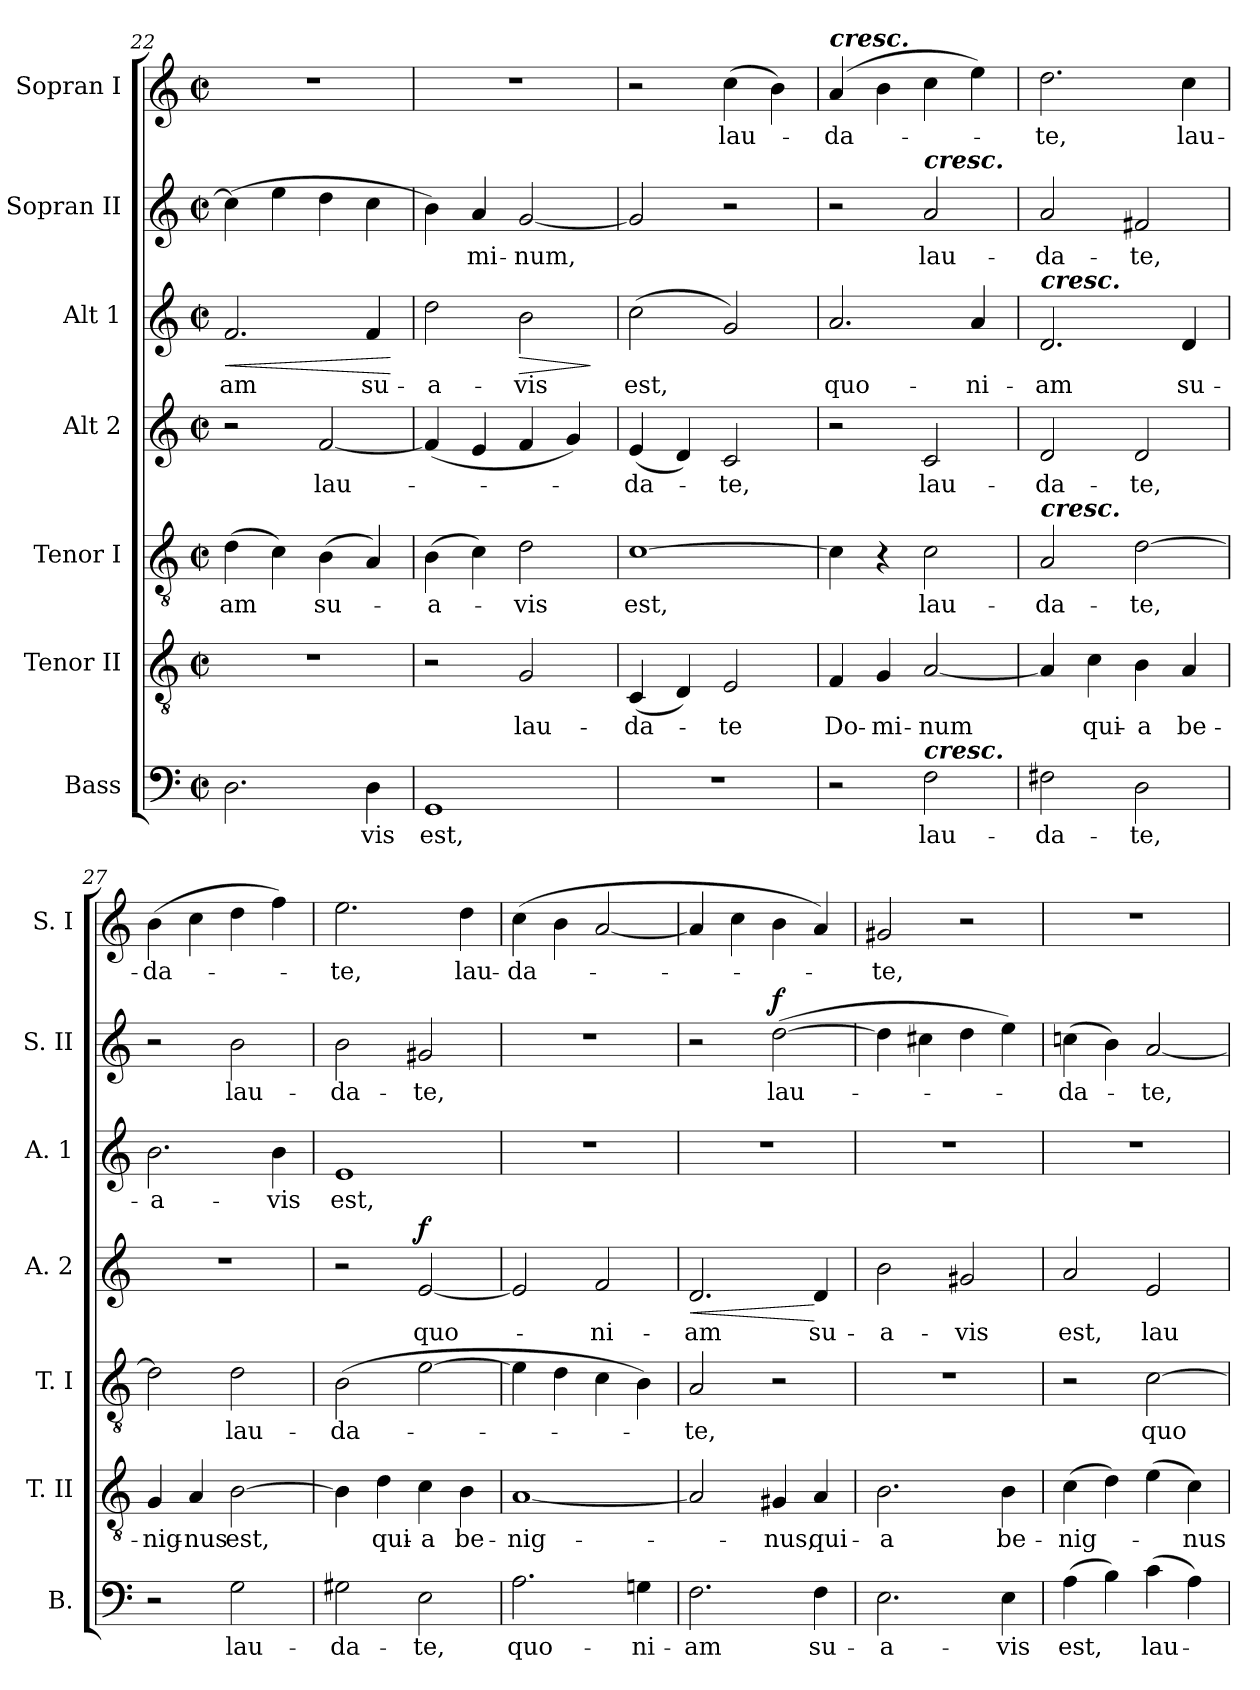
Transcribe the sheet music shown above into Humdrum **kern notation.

**kern	**text	**kern	**text	**kern	**text	**kern	**text	**dynam	**kern	**text	**dynam	**kern	**text	**dynam	**kern	**text
*part7	*part7	*part6	*part6	*part5	*part5	*part4	*part4	*part4	*part3	*part3	*part3	*part2	*part2	*part2	*part1	*part1
*staff7	*staff7	*staff6	*staff6	*staff5	*staff5	*staff4	*staff4	*staff4	*staff3	*staff3	*staff3	*staff2	*staff2	*staff2	*staff1	*staff1
*I"Bass	*	*I"Tenor II	*	*I"Tenor I	*	*I"Alt 2	*	*	*I"Alt 1	*	*	*I"Sopran II	*	*	*I"Sopran I	*
*I'B.	*	*I'T. II	*	*I'T. I	*	*I'A. 2	*	*	*I'A. 1	*	*	*I'S. II	*	*	*I'S. I	*
*clefF4	*	*clefGv2	*	*clefGv2	*	*clefG2	*	*	*clefG2	*	*	*clefG2	*	*	*clefG2	*
*k[]	*	*k[]	*	*k[]	*	*k[]	*	*	*k[]	*	*	*k[]	*	*	*k[]	*
*C:	*	*C:	*	*C:	*	*C:	*	*	*C:	*	*	*C:	*	*	*C:	*
*M2/2	*	*M2/2	*	*M2/2	*	*M2/2	*	*	*M2/2	*	*	*M2/2	*	*	*M2/2	*
*met(c|)	*	*met(c|)	*	*met(c|)	*	*met(c|)	*	*	*met(c|)	*	*	*met(c|)	*	*	*met(c|)	*
=22	=22	=22	=22	=22	=22	=22	=22	=22	=22	=22	=22	=22	=22	=22	=22	=22
!	!	!	!	!	!LO:LY:b	!	!	!	!	!LO:LY:b	!LO:HP:b	!	!	!	!	!
2.D\	.	1r	.	(>4d\	-am	2r	.	.	2.f/	-am	<	(>4cc\]	.	.	1r	.
.	.	.	.	4c\)	.	.	.	.	.	.	.	4ee\	.	.	.	.
!	!	!	!	!	!LO:LY:b	!	!LO:LY:b	!	!	!	!	!	!	!	!	!
.	.	.	.	(>4B\	su-	[2f/	lau-	.	.	.	.	4dd\	.	.	.	.
!	!LO:LY:b	!	!	!	!	!	!	!	!	!LO:LY:b	!	!	!	!	!	!
4D\	-vis	.	.	4A/)	.	.	.	.	4f/	su-	.	4cc\	.	.	.	.
.	.	.	.	.	.	.	.	.	.	.	[	.	.	.	.	.
=23	=23	=23	=23	=23	=23	=23	=23	=23	=23	=23	=23	=23	=23	=23	=23	=23
!	!LO:LY:b	!	!	!	!LO:LY:b	!	!	!	!	!LO:LY:b	!	!	!	!	!	!
1GG	est,	2r	.	(>4B\	-a-	(<4f/]	.	.	2dd\	-a-	.	4b\)	.	.	1r	.
!	!	!	!	!	!	!	!	!	!	!	!	!	!LO:LY:b	!	!	!
.	.	.	.	4c\)	.	4e/	.	.	.	.	.	4a/	-mi-	.	.	.
!	!	!	!LO:LY:b	!	!LO:LY:b	!	!	!	!	!LO:LY:b	!LO:HP:b	!	!LO:LY:b	!	!	!
.	.	2G/	lau-	2d\	-vis	4f/	.	.	2b\	-vis	>	[2g/	-num,	.	.	.
.	.	.	.	.	.	4g/)	.	.	.	.	.	.	.	.	.	.
.	.	.	.	.	.	.	.	.	.	.	]	.	.	.	.	.
=24	=24	=24	=24	=24	=24	=24	=24	=24	=24	=24	=24	=24	=24	=24	=24	=24
!	!	!	!LO:LY:b	!	!LO:LY:b	!	!LO:LY:b	!	!	!LO:LY:b	!	!	!	!	!	!
1r	.	(<4C/	-da-	[1c	est,	(<4e/	-da-	.	(>2cc\	est,	.	2g/]	.	.	2r	.
.	.	4D/)	.	.	.	4d/)	.	.	.	.	.	.	.	.	.	.
!	!	!	!LO:LY:b	!	!	!	!LO:LY:b	!	!	!	!	!	!	!	!	!LO:LY:b
.	.	2E/	-te	.	.	2c/	-te,	.	2g/)	.	.	2r	.	.	(>4cc\	lau-
.	.	.	.	.	.	.	.	.	.	.	.	.	.	.	4b\)	.
!!LO:PB:g=z
=25	=25	=25	=25	=25	=25	=25	=25	=25	=25	=25	=25	=25	=25	=25	=25	=25
!	!	!	!	!	!	!	!	!	!	!	!	!	!	!	!LO:TX:a:Bi:t=cresc.	!
!	!	!	!LO:LY:b	!	!	!	!	!	!	!LO:LY:b	!	!	!	!	!	!LO:LY:b
2r	.	4F/	Do-	4c\]	.	2r	.	.	2.a/	quo-	.	2r	.	.	(4a/	-da-
!	!	!	!LO:LY:b	!	!	!	!	!	!	!	!	!	!	!	!	!
.	.	4G/	-mi-	4r	.	.	.	.	.	.	.	.	.	.	4b\	.
!	!	!	!	!	!	!	!	!	!	!	!	!LO:TX:a:Bi:t=cresc.	!	!	!	!
!LO:TX:a:Bi:t=cresc.	!	!	!	!	!	!	!	!	!	!	!	!	!	!	!	!
!	!LO:LY:b	!	!LO:LY:b	!	!LO:LY:b	!	!LO:LY:b	!	!	!	!	!	!LO:LY:b	!	!	!
2F\	lau-	[2A/	-num	2c\	lau-	2c/	lau-	.	.	.	.	2a/	lau-	.	4cc\	.
!	!	!	!	!	!	!	!	!	!	!LO:LY:b	!	!	!	!	!	!
.	.	.	.	.	.	.	.	.	4a/	-ni-	.	.	.	.	4ee\)	.
=26	=26	=26	=26	=26	=26	=26	=26	=26	=26	=26	=26	=26	=26	=26	=26	=26
!	!	!	!	!	!	!	!	!	!LO:TX:a:Bi:t=cresc.	!	!	!	!	!	!	!
!	!	!	!	!LO:TX:a:Bi:t=cresc.	!	!	!	!	!	!	!	!	!	!	!	!
!	!LO:LY:b	!	!	!	!LO:LY:b	!	!LO:LY:b	!	!	!LO:LY:b	!	!	!LO:LY:b	!	!	!LO:LY:b
2F#X\	-da-	4A/]	.	2A/	-da-	2d/	-da-	.	2.d/	-am	.	2a/	-da-	.	2.dd\	-te,
!	!	!	!LO:LY:b	!	!	!	!	!	!	!	!	!	!	!	!	!
.	.	4c\	qui-	.	.	.	.	.	.	.	.	.	.	.	.	.
!	!LO:LY:b	!	!LO:LY:b	!	!LO:LY:b	!	!LO:LY:b	!	!	!	!	!	!LO:LY:b	!	!	!
2D\	-te,	4B\	-a	[2d\	-te,	2d/	-te,	.	.	.	.	2f#X/	-te,	.	.	.
!	!	!	!LO:LY:b	!	!	!	!	!	!	!LO:LY:b	!	!	!	!	!	!LO:LY:b
.	.	4A/	be-	.	.	.	.	.	4d/	su-	.	.	.	.	4cc\	lau-
=27	=27	=27	=27	=27	=27	=27	=27	=27	=27	=27	=27	=27	=27	=27	=27	=27
!	!	!	!LO:LY:b	!	!	!	!	!	!	!LO:LY:b	!	!	!	!	!	!LO:LY:b
2r	.	4G/	-nig-	2d\]	.	1r	.	.	2.b\	-a-	.	2r	.	.	(>4b\	-da-
!	!	!	!LO:LY:b	!	!	!	!	!	!	!	!	!	!	!	!	!
.	.	4A/	-nus	.	.	.	.	.	.	.	.	.	.	.	4cc\	.
!	!LO:LY:b	!	!LO:LY:b	!	!LO:LY:b	!	!	!	!	!	!	!	!LO:LY:b	!	!	!
2G\	lau-	[2B\	est,	2d\	lau-	.	.	.	.	.	.	2b\	lau-	.	4dd\	.
!	!	!	!	!	!	!	!	!	!	!LO:LY:b	!	!	!	!	!	!
.	.	.	.	.	.	.	.	.	4b\	-vis	.	.	.	.	4ff\)	.
=28	=28	=28	=28	=28	=28	=28	=28	=28	=28	=28	=28	=28	=28	=28	=28	=28
!	!LO:LY:b	!	!	!	!LO:LY:b	!	!	!	!	!LO:LY:b	!	!	!LO:LY:b	!	!	!LO:LY:b
2G#X\	-da-	4B\]	.	(>2B\	-da-	2r	.	.	1e	est,	.	2b\	-da-	.	2.ee\	-te,
!	!	!	!LO:LY:b	!	!	!	!	!	!	!	!	!	!	!	!	!
.	.	4d\	qui-	.	.	.	.	.	.	.	.	.	.	.	.	.
!	!LO:LY:b	!	!LO:LY:b	!	!	!	!LO:LY:b	!LO:DY:a	!	!	!	!	!LO:LY:b	!	!	!
2E\	-te,	4c\	-a	[2e\	.	[2e/	quo-	f	.	.	.	2g#X/	-te,	.	.	.
!	!	!	!LO:LY:b	!	!	!	!	!	!	!	!	!	!	!	!	!LO:LY:b
.	.	4B\	be-	.	.	.	.	.	.	.	.	.	.	.	4dd\	lau-
=29	=29	=29	=29	=29	=29	=29	=29	=29	=29	=29	=29	=29	=29	=29	=29	=29
!	!LO:LY:b	!	!LO:LY:b	!	!	!	!	!	!	!	!	!	!	!	!	!LO:LY:b
2.A\	quo-	[1A	-nig-	4e\]	.	2e/]	.	.	1r	.	.	1r	.	.	(>4cc\	-da-
.	.	.	.	4d\	.	.	.	.	.	.	.	.	.	.	4b\	.
!	!	!	!	!	!	!	!LO:LY:b	!	!	!	!	!	!	!	!	!
.	.	.	.	4c\	.	2f/	-ni-	.	.	.	.	.	.	.	[2a/	.
!	!LO:LY:b	!	!	!	!	!	!	!	!	!	!	!	!	!	!	!
4Gn\	-ni-	.	.	4B\)	.	.	.	.	.	.	.	.	.	.	.	.
=30	=30	=30	=30	=30	=30	=30	=30	=30	=30	=30	=30	=30	=30	=30	=30	=30
!	!LO:LY:b	!	!	!	!LO:LY:b	!	!LO:LY:b	!LO:HP:b	!	!	!	!	!	!	!	!
2.F\	-am	2A/]	.	2A/	-te,	2.d/	-am	<	1r	.	.	2r	.	.	4a/]	.
.	.	.	.	.	.	.	.	.	.	.	.	.	.	.	4cc\	.
!	!	!	!LO:LY:b	!	!	!	!	!	!	!	!	!	!LO:LY:b	!LO:DY:a	!	!
.	.	4G#X/	-nus,	2r	.	.	.	.	.	.	.	(>[2dd\	lau-	f	4b\	.
!	!LO:LY:b	!	!LO:LY:b	!	!	!	!LO:LY:b	!	!	!	!	!	!	!	!	!
4F\	su-	4A/	qui-	.	.	4d/	su-	[	.	.	.	.	.	.	4a/)	.
!!LO:LB:g=z
=31	=31	=31	=31	=31	=31	=31	=31	=31	=31	=31	=31	=31	=31	=31	=31	=31
!	!LO:LY:b	!	!LO:LY:b	!	!	!	!LO:LY:b	!	!	!	!	!	!	!	!	!LO:LY:b
2.E\	-a-	2.B\	-a	1r	.	2b\	-a-	.	1r	.	.	4dd\]	.	.	2g#X/	-te,
.	.	.	.	.	.	.	.	.	.	.	.	4cc#X\	.	.	.	.
!	!	!	!	!	!	!	!LO:LY:b	!	!	!	!	!	!	!	!	!
.	.	.	.	.	.	2g#X/	-vis	.	.	.	.	4dd\	.	.	2r	.
!	!LO:LY:b	!	!LO:LY:b	!	!	!	!	!	!	!	!	!	!	!	!	!
4E\	-vis	4B\	be-	.	.	.	.	.	.	.	.	4ee\)	.	.	.	.
=32	=32	=32	=32	=32	=32	=32	=32	=32	=32	=32	=32	=32	=32	=32	=32	=32
!	!LO:LY:b	!	!LO:LY:b	!	!	!	!LO:LY:b	!	!	!	!	!	!LO:LY:b	!	!	!
(>4A\	est,	(>4c\	-nig-	2r	.	2a/	est,	.	1r	.	.	(>4ccn\	-da-	.	1r	.
4B\)	.	4d\)	.	.	.	.	.	.	.	.	.	4b\)	.	.	.	.
!	!LO:LY:b	!	!	!	!LO:LY:b	!	!LO:LY:b	!	!	!	!	!	!LO:LY:b	!	!	!
(>4c\	lau-	(>4e\	.	[2c\	quo-	2e/	lau-	.	.	.	.	[2a/	-te,	.	.	.
!	!	!	!LO:LY:b	!	!	!	!	!	!	!	!	!	!	!	!	!
4A\)	.	4c\)	-nus	.	.	.	.	.	.	.	.	.	.	.	.	.
=	=	=	=	=	=	=	=	=	=	=	=	=	=	=	=	=
*-	*-	*-	*-	*-	*-	*-	*-	*-	*-	*-	*-	*-	*-	*-	*-	*-
